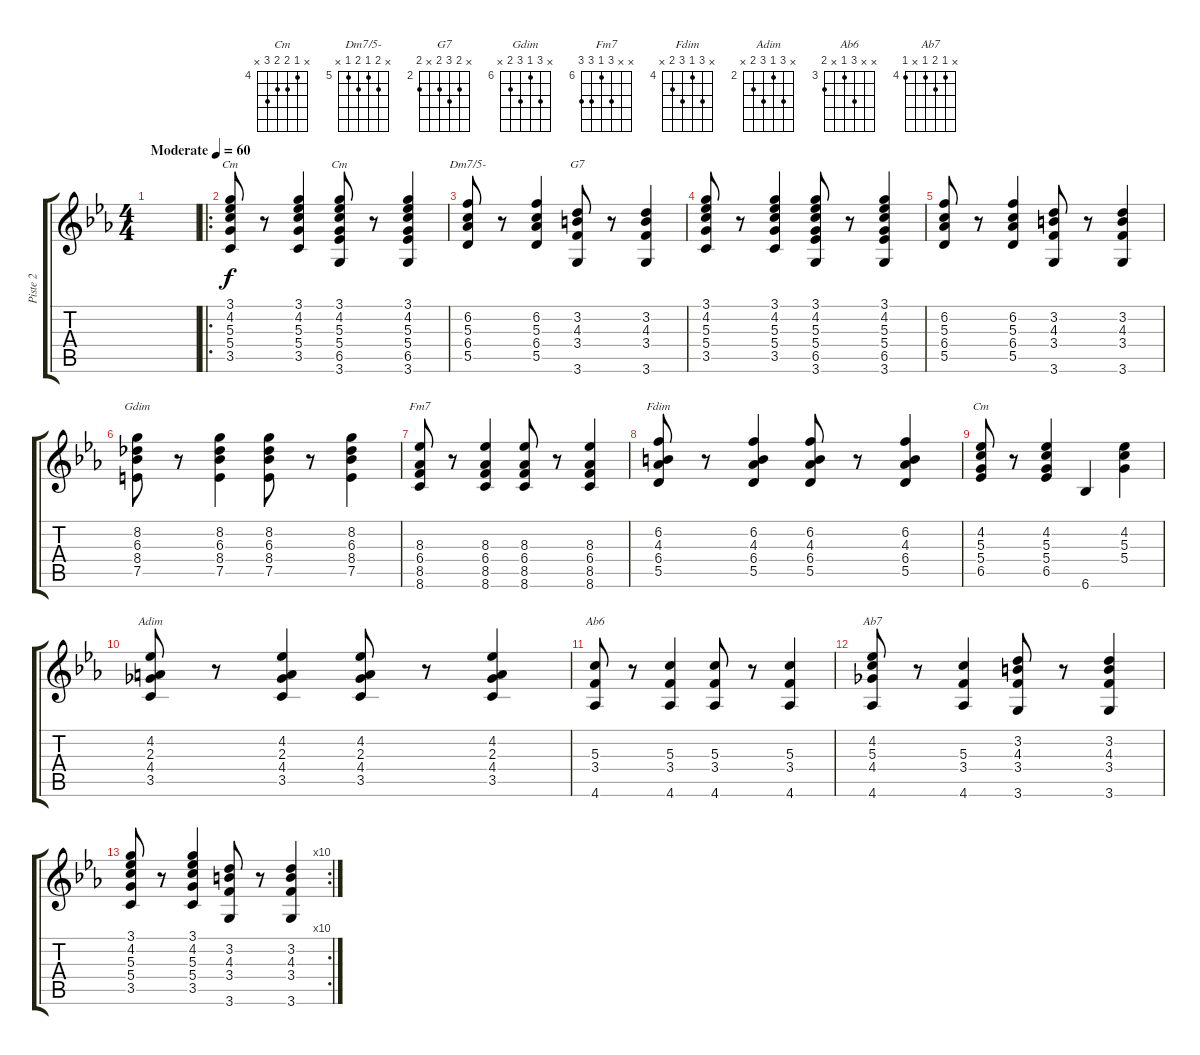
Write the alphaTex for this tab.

\track ("Piste 2" "Piste 2") {instrument acousticguitarsteel}
\staff {score tabs}
\tuning (E4 B3 G3 D3 A2 E2) {hide}
\chord ("Cm" 3 4 5 5 3 x) {firstfret 3 barre 3}
\chord ("Cm" 3 4 5 5 6 3) {firstfret 3}
\chord ("Dm7/5-" x 6 5 6 5 x) {firstfret 5}
\chord ("G7" x 3 4 3 x 3) {firstfret 2}
\chord ("Gdim" x 8 6 8 7 x) {firstfret 6}
\chord ("Fm7" x x 8 6 8 8) {firstfret 6}
\chord ("Fdim" x 6 4 6 5 x) {firstfret 4}
\chord ("Cm" x 4 5 5 6 x) {firstfret 4}
\chord ("Adim" x 4 2 4 3 x) {firstfret 2}
\chord ("Ab6" x x 5 3 x 4) {firstfret 3}
\chord ("Ab7" x 4 5 4 x 4) {firstfret 4}
\ts (4 4)
\tempo (60 "Moderate")
\clef g2
\ks cminor
|
\ro
(3.1 4.2 5.3 5.4 3.5).8{ch "Cm"} r.8 (3.1 4.2 5.3 5.4 3.5).4 (3.1 4.2 5.3 5.4 6.5 3.6).8{ch "Cm"} r.8 (3.1 4.2 5.3 5.4 6.5 3.6).4 |
(6.2 5.3 6.4 5.5).8{ch "Dm7/5-"} r.8 (6.2 5.3 6.4 5.5).4 (3.2 4.3 3.4 3.6).8{ch "G7"} r.8 (3.2 4.3 3.4 3.6).4 |
(3.1 4.2 5.3 5.4 3.5).8 r.8 (3.1 4.2 5.3 5.4 3.5).4 (3.1 4.2 5.3 5.4 6.5 3.6).8 r.8 (3.1 4.2 5.3 5.4 6.5 3.6).4 |
(6.2 5.3 6.4 5.5).8 r.8 (6.2 5.3 6.4 5.5).4 (3.2 4.3 3.4 3.6).8 r.8 (3.2 4.3 3.4 3.6).4 |
(8.2 6.3 8.4 7.5).8{ch "Gdim"} r.8 (8.2 6.3 8.4 7.5).4 (8.2 6.3 8.4 7.5).8 r.8 (8.2 6.3 8.4 7.5).4 |
(8.3 6.4 8.5 8.6).8{ch "Fm7"} r.8 (8.3 6.4 8.5 8.6).4 (8.3 6.4 8.5 8.6).8 r.8 (8.3 6.4 8.5 8.6).4 |
(6.2 4.3 6.4 5.5).8{ch "Fdim"} r.8 (6.2 4.3 6.4 5.5).4 (6.2 4.3 6.4 5.5).8 r.8 (6.2 4.3 6.4 5.5).4 |
(4.2 5.3 5.4 6.5).8{ch "Cm"} r.8 (4.2 5.3 5.4 6.5).4 6.6.4 (4.2 5.3 5.4).4 |
(4.2 2.3 4.4 3.5).8{ch "Adim"} r.8 (4.2 2.3 4.4 3.5).4 (4.2 2.3 4.4 3.5).8 r.8 (4.2 2.3 4.4 3.5).4 |
(5.3 3.4 4.6).8{ch "Ab6"} r.8 (5.3 3.4 4.6).4 (5.3 3.4 4.6).8 r.8 (5.3 3.4 4.6).4 |
(4.2 5.3 4.4 4.6).8{ch "Ab7"} r.8 (5.3 3.4 4.6).4 (3.2 4.3 3.4 3.6).8 r.8 (3.2 4.3 3.4 3.6).4 |
\rc 10
(3.1 4.2 5.3 5.4 3.5).8 r.8 (3.1 4.2 5.3 5.4 3.5).4 (3.2 4.3 3.4 3.6).8 r.8 (3.2 4.3 3.4 3.6).4
